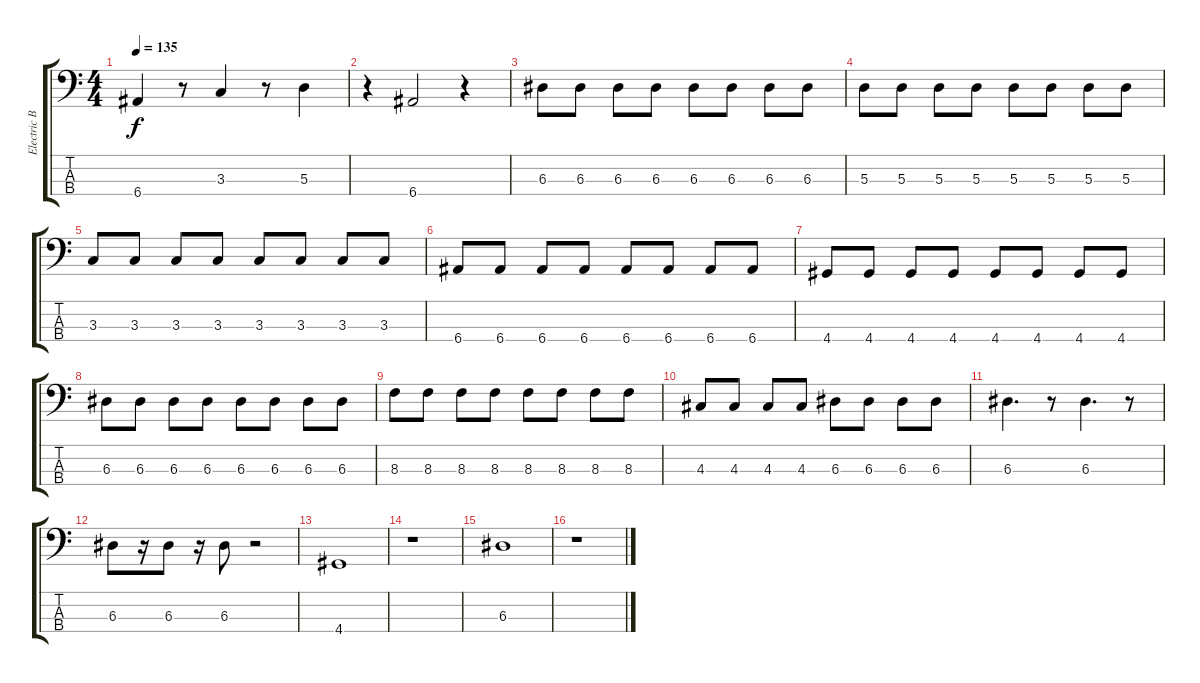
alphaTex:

\track ("Electric Bass" "Electric B") {instrument electricbassfinger}
\staff {score tabs}
\tuning (G2 D2 A1 E1) {hide}
\ts (4 4)
\tempo 135
\clef f4
\ks c
6.4.4{dy f} r.8 3.3.4 r.8 5.3.4 |
r.4 6.4.2 r.4 |
6.3.8 6.3.8 6.3.8 6.3.8 6.3.8 6.3.8 6.3.8 6.3.8 |
5.3.8 5.3.8 5.3.8 5.3.8 5.3.8 5.3.8 5.3.8 5.3.8 |
3.3.8 3.3.8 3.3.8 3.3.8 3.3.8 3.3.8 3.3.8 3.3.8 |
6.4.8 6.4.8 6.4.8 6.4.8 6.4.8 6.4.8 6.4.8 6.4.8 |
4.4.8 4.4.8 4.4.8 4.4.8 4.4.8 4.4.8 4.4.8 4.4.8 |
6.3.8 6.3.8 6.3.8 6.3.8 6.3.8 6.3.8 6.3.8 6.3.8 |
8.3.8 8.3.8 8.3.8 8.3.8 8.3.8 8.3.8 8.3.8 8.3.8 |
4.3.8 4.3.8 4.3.8 4.3.8 6.3.8 6.3.8 6.3.8 6.3.8 |
6.3.4{d} r.8 6.3.4{d} r.8 |
6.3.8 r.16 6.3.8 r.16 6.3.8 r.2 |
4.4.1 |
r.1 |
6.3.1 |
r.1
